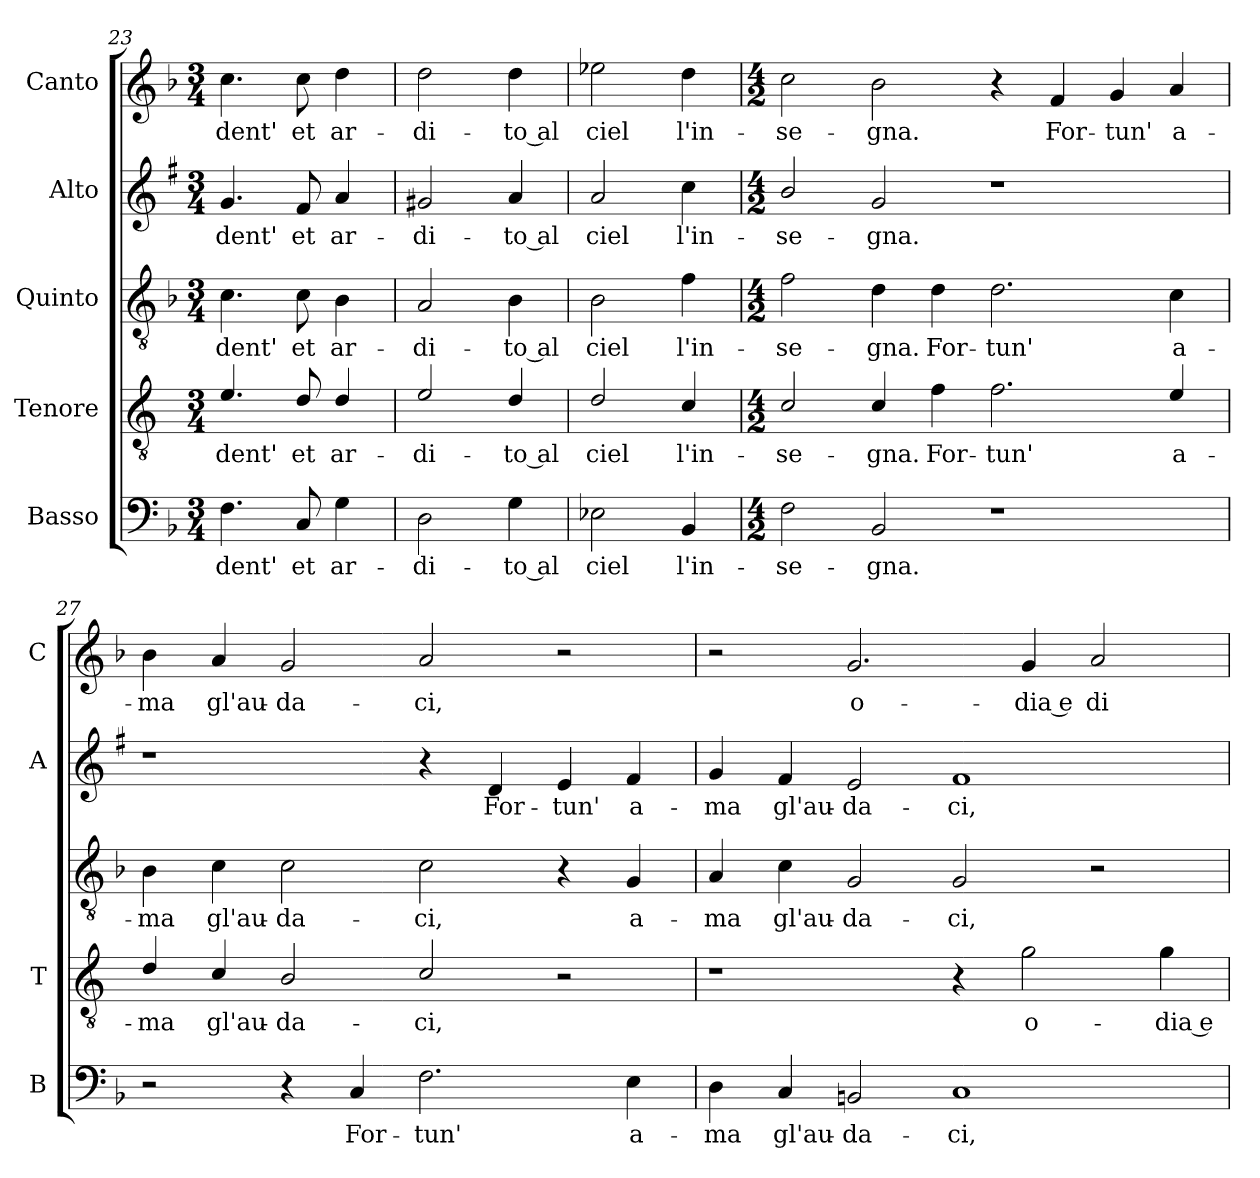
**kern	**text	**kern	**text	**kern	**text	**kern	**text	**kern	**text
*part5	*part5	*part4	*part4	*part3	*part3	*part2	*part2	*part1	*part1
*staff5	*staff5	*staff4	*staff4	*staff3	*staff3	*staff2	*staff2	*staff1	*staff1
*I"Basso	*	*I"Tenore	*	*I"Quinto	*	*I"Alto	*	*I"Canto	*
*I'B	*	*I'T	*	*	*	*I'A	*	*I'C	*
*clefF4	*	*clefGv2	*	*clefGv2	*	*clefG2	*	*clefG2	*
*	*	*ITrd4c7	*	*	*	*ITrd1c2	*	*	*
*k[b-]	*	*k[b-]	*	*k[b-]	*	*k[b-]	*	*k[b-]	*
*F:	*	*F:	*	*F:	*	*F:	*	*F:	*
*M3/4	*	*M3/4	*	*M3/4	*	*M3/4	*	*M3/4	*
=23	=23	=23	=23	=23	=23	=23	=23	=23	=23
!	!LO:LY:b	!	!LO:LY:b	!	!LO:LY:b	!	!LO:LY:b	!	!LO:LY:b
4.F\	-dent'	4.A/	-dent'	4.c\	-dent'	4.f/	-dent'	4.cc\	-dent'
!	!LO:LY:b	!	!LO:LY:b	!	!LO:LY:b	!	!LO:LY:b	!	!LO:LY:b
8C/	et	8G/	et	8c\	et	8e/	et	8cc\	et
!	!LO:LY:b	!	!LO:LY:b	!	!LO:LY:b	!	!LO:LY:b	!	!LO:LY:b
4G\	ar-	4G/	ar-	4B-\	ar-	4g/	ar-	4dd\	ar-
!!LO:LB:g=z
=24	=24	=24	=24	=24	=24	=24	=24	=24	=24
!	!LO:LY:b	!	!LO:LY:b	!	!LO:LY:b	!	!LO:LY:b	!	!LO:LY:b
2D\	-di-	2A/	-di-	2A/	-di-	2f#X/	-di-	2dd\	-di-
!	!LO:LY:b	!	!LO:LY:b	!	!LO:LY:b	!	!LO:LY:b	!	!LO:LY:b
4G\	-to al	4G/	-to al	4B-\	-to al	4g/	-to al	4dd\	-to al
=25	=25	=25	=25	=25	=25	=25	=25	=25	=25
!	!LO:LY:b	!	!LO:LY:b	!	!LO:LY:b	!	!LO:LY:b	!	!LO:LY:b
2E-X\	ciel	2G/	ciel	2B-\	ciel	2g/	ciel	2ee-X\	ciel
!	!LO:LY:b	!	!LO:LY:b	!	!LO:LY:b	!	!LO:LY:b	!	!LO:LY:b
4BB-/	l'in-	4F/	l'in-	4f\	l'in-	4b-\	l'in-	4dd\	l'in-
=26	=26	=26	=26	=26	=26	=26	=26	=26	=26
*M4/2	*	*M4/2	*	*M4/2	*	*M4/2	*	*M4/2	*
!	!LO:LY:b	!	!LO:LY:b	!	!LO:LY:b	!	!LO:LY:b	!	!LO:LY:b
2F\	-se-	2F/	-se-	2f\	-se-	2a/	-se-	2cc\	-se-
!	!LO:LY:b	!	!LO:LY:b	!	!LO:LY:b	!	!LO:LY:b	!	!LO:LY:b
2BB-/	-gna.	4F/	-gna.	4d\	-gna.	2f/	-gna.	2b-\	-gna.
!	!	!	!LO:LY:b	!	!LO:LY:b	!	!	!	!
.	.	4B-\	For-	4d\	For-	.	.	.	.
!	!	!	!LO:LY:b	!	!LO:LY:b	!	!	!	!
1r	.	2.B-\	-tun'	2.d\	-tun'	1r	.	4r	.
!	!	!	!	!	!	!	!	!	!LO:LY:b
.	.	.	.	.	.	.	.	4f/	For-
!	!	!	!	!	!	!	!	!	!LO:LY:b
.	.	.	.	.	.	.	.	4g/	-tun'
!	!	!	!LO:LY:b	!	!LO:LY:b	!	!	!	!LO:LY:b
.	.	4A/	a-	4c\	a-	.	.	4a/	a-
=27	=27	=27	=27	=27	=27	=27	=27	=27	=27
!	!	!	!LO:LY:b	!	!LO:LY:b	!	!	!	!LO:LY:b
2r	.	4G/	-ma	4B-\	-ma	1r	.	4b-\	-ma
!	!	!	!LO:LY:b	!	!LO:LY:b	!	!	!	!LO:LY:b
.	.	4F/	gl'au-	4c\	gl'au-	.	.	4a/	gl'au-
!	!	!	!LO:LY:b	!	!LO:LY:b	!	!	!	!LO:LY:b
4r	.	2E/	-da-	2c\	-da-	.	.	2g/	-da-
!	!LO:LY:b	!	!	!	!	!	!	!	!
4C/	For-	.	.	.	.	.	.	.	.
!	!LO:LY:b	!	!LO:LY:b	!	!LO:LY:b	!	!	!	!LO:LY:b
2.F\	-tun'	2F/	-ci,	2c\	-ci,	4r	.	2a/	-ci,
!	!	!	!	!	!	!	!LO:LY:b	!	!
.	.	.	.	.	.	4c/	For-	.	.
!	!	!	!	!	!	!	!LO:LY:b	!	!
.	.	2r	.	4r	.	4d/	-tun'	2r	.
!	!LO:LY:b	!	!	!	!LO:LY:b	!	!LO:LY:b	!	!
4E\	a-	.	.	4G/	a-	4e/	a-	.	.
!!LO:PB:g=z
=28	=28	=28	=28	=28	=28	=28	=28	=28	=28
!	!LO:LY:b	!	!	!	!LO:LY:b	!	!LO:LY:b	!	!
4D\	-ma	1r	.	4A/	-ma	4f/	-ma	2r	.
!	!LO:LY:b	!	!	!	!LO:LY:b	!	!LO:LY:b	!	!
4C/	gl'au-	.	.	4c\	gl'au-	4e/	gl'au-	.	.
!	!LO:LY:b	!	!	!	!LO:LY:b	!	!LO:LY:b	!	!LO:LY:b
2BBn/	-da-	.	.	2G/	-da-	2d/	-da-	2.g/	o-
!	!LO:LY:b	!	!	!	!LO:LY:b	!	!LO:LY:b	!	!
1C	-ci,	4r	.	2G/	-ci,	1e	-ci,	.	.
!	!	!	!LO:LY:b	!	!	!	!	!	!LO:LY:b
.	.	2c\	o-	.	.	.	.	4g/	-dia e
!	!	!	!	!	!	!	!	!	!LO:LY:b
.	.	.	.	2r	.	.	.	2a/	di-
!	!	!	!LO:LY:b	!	!	!	!	!	!
.	.	4c\	-dia e	.	.	.	.	.	.
=	=	=	=	=	=	=	=	=	=
*-	*-	*-	*-	*-	*-	*-	*-	*-	*-
